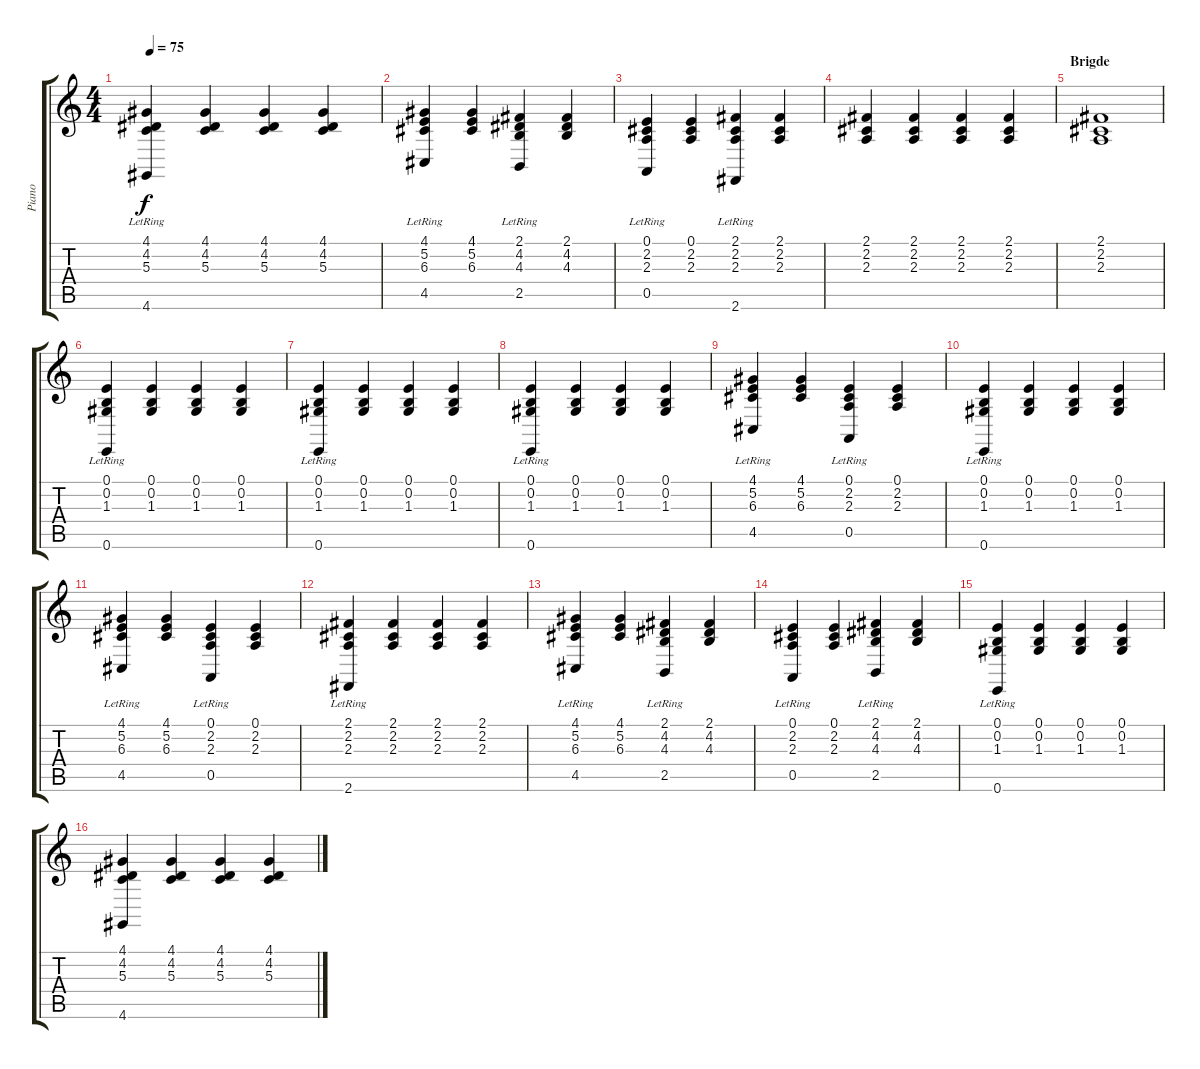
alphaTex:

\track ("Piano" "Piano") {instrument acousticgrandpiano}
\staff {score tabs}
\tuning (E4 B3 G3 D3 A2 E2) {hide}
\ts (4 4)
\tempo 75
\clef g2
\ks c
(4.1 4.2 5.3 4.6{lr}).4{dy f} (4.1 4.2 5.3).4 (4.1 4.2 5.3).4 (4.1 4.2 5.3).4 |
(4.1 5.2 6.3 4.5{lr}).4 (4.1 5.2 6.3).4 (2.1 4.2 4.3 2.5{lr}).4 (2.1 4.2 4.3).4 |
(0.1 2.2 2.3 0.5{lr}).4 (0.1 2.2 2.3).4 (2.1 2.2 2.3 2.6{lr}).4 (2.1 2.2 2.3).4 |
(2.1 2.2 2.3).4 (2.1 2.2 2.3).4 (2.1 2.2 2.3).4 (2.1 2.2 2.3).4 |
\section ("" "Brigde")
(2.1 2.2 2.3).1 |
(0.1 0.2 1.3 0.6{lr}).4 (0.1 0.2 1.3).4 (0.1 0.2 1.3).4 (0.1 0.2 1.3).4 |
(0.1 0.2 1.3 0.6{lr}).4 (0.1 0.2 1.3).4 (0.1 0.2 1.3).4 (0.1 0.2 1.3).4 |
(0.1 0.2 1.3 0.6{lr}).4 (0.1 0.2 1.3).4 (0.1 0.2 1.3).4 (0.1 0.2 1.3).4 |
(4.1 5.2 6.3 4.5{lr}).4 (4.1 5.2 6.3).4 (0.1 2.2 2.3 0.5{lr}).4 (0.1 2.2 2.3).4 |
(0.1 0.2 1.3 0.6{lr}).4 (0.1 0.2 1.3).4 (0.1 0.2 1.3).4 (0.1 0.2 1.3).4 |
(4.1 5.2 6.3 4.5{lr}).4 (4.1 5.2 6.3).4 (0.1 2.2 2.3 0.5{lr}).4 (0.1 2.2 2.3).4 |
(2.1 2.2 2.3 2.6{lr}).4 (2.1 2.2 2.3).4 (2.1 2.2 2.3).4 (2.1 2.2 2.3).4 |
(4.1 5.2 6.3 4.5{lr}).4 (4.1 5.2 6.3).4 (2.1 4.2 4.3 2.5{lr}).4 (2.1 4.2 4.3).4 |
(0.1 2.2 2.3 0.5{lr}).4 (0.1 2.2 2.3).4 (2.1 4.2 4.3 2.5{lr}).4 (2.1 4.2 4.3).4 |
(0.1 0.2 1.3 0.6{lr}).4 (0.1 0.2 1.3).4 (0.1 0.2 1.3).4 (0.1 0.2 1.3).4 |
(4.1 4.2 5.3 4.6).4 (4.1 4.2 5.3).4 (4.1 4.2 5.3).4 (4.1 4.2 5.3).4
